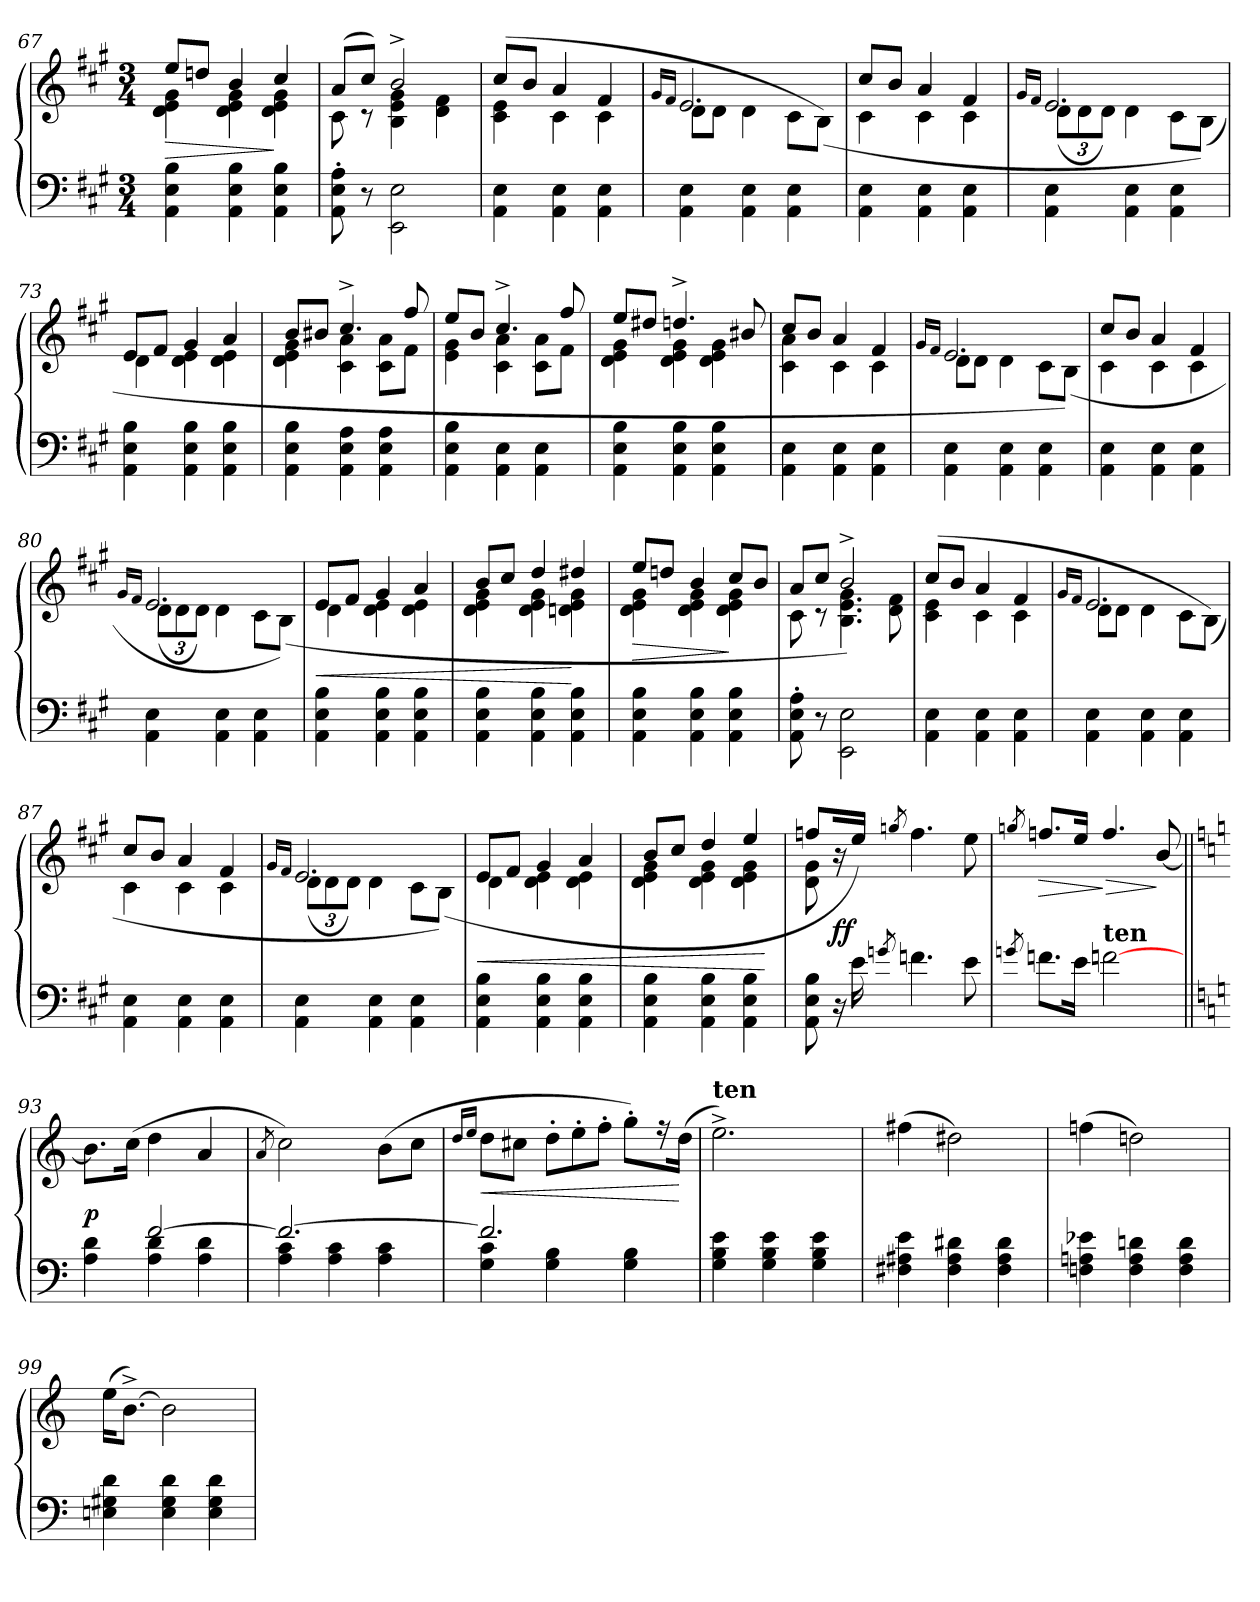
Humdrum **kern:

**kern	**kern	**dynam
*part1	*part1	*part1
*staff2	*staff1	*staff1/2
*clefF4	*clefG2	*
*k[f#c#g#]	*k[f#c#g#]	*
*M3/4	*M3/4	*
=67	=67	=67
*	*^	*
4AA 4E 4B	8eeL	4d 4e 4g#	>
.	8ddnJ	.	.
4AA 4E 4B	4b	4d 4e 4g#	.
4AA 4E 4B	4cc#	4d 4e 4g#	]
=68	=68	=68	=68
8AA' 8E' 8A'	(<8aL	8c#	.
8r	8cc#J)	8r	.
2EE\ 2E\	2b^	4B 4e 4g#	.
.	.	4d 4f#	.
=69	=69	=69	=69
4AA\ 4E\	(8cc#L	4c# 4e	.
.	8bJ	.	.
4AA\ 4E\	4a	4c#	.
4AA\ 4E\	4f#	4c#	.
=70	=70	=70	=70
.	16qg#/LL	.	.
.	16qf#/JJ	.	.
4AA\ 4E\	2.e	8dL	.
.	.	8dJ	.
4AA\ 4E\	.	4d	.
4AA\ 4E\	.	8c#L	.
.	.	(>8BJ)	.
=71	=71	=71	=71
4AA\ 4E\	8cc#L	4c#	.
.	8bJ	.	.
4AA\ 4E\	4a	4c#	.
4AA\ 4E\	4f#	4c#	.
=72	=72	=72	=72
.	16qg#/LL	.	.
.	16qf#/JJ	.	.
4AA\ 4E\	2.e	(12dL	.
.	.	12d	.
.	.	12dJ)	.
4AA\ 4E\	.	4d	.
4AA\ 4E\	.	8c#L	.
.	.	(>8BJ)	.
=73	=73	=73	=73
4AA 4E 4B	8eL	4d	.
.	8f#J	.	.
4AA 4E 4B	4g#	4d 4e	.
4AA 4E 4B	4a	4d 4e	.
=74	=74	=74	=74
4AA 4E 4B	8bL	4d 4e 4g#	.
.	8b#XJ	.	.
4AA 4E 4A	4.cc#^	4c# 4a	.
4AA 4E 4A	.	8c# 8aL	.
.	8ff#	8f#J	.
=75	=75	=75	=75
4AA 4E 4B	8eeL	4e 4g#	.
.	8bJ	.	.
4AA\ 4E\	4.cc#^	4c# 4a	.
4AA\ 4E\	.	8c# 8aL	.
.	8ff#	8f#J	.
=76	=76	=76	=76
4AA 4E 4B	8eeL	4d 4e 4g#	.
.	8dd#XJ	.	.
4AA 4E 4B	4.ddn^	4d 4e 4g#	.
4AA 4E 4B	.	4d 4e 4g#	.
.	8b#X	.	.
=77	=77	=77	=77
4AA\ 4E\	8cc#L	4c# 4a	.
.	8bJ	.	.
4AA\ 4E\	4a	4c#	.
4AA\ 4E\	4f#	4c#	.
=78	=78	=78	=78
.	16qg#/LL	.	.
.	16qf#/JJ	.	.
4AA\ 4E\	2.e	8dL	.
.	.	8dJ	.
4AA\ 4E\	.	4d	.
4AA\ 4E\	.	8c#L	.
.	.	(>8BJ)	.
=79	=79	=79	=79
4AA\ 4E\	8cc#L	4c#	.
.	8bJ	.	.
4AA\ 4E\	4a	4c#	.
4AA\ 4E\	4f#	4c#	.
=80	=80	=80	=80
.	16qg#/LL	.	.
.	16qf#/JJ	.	.
4AA\ 4E\	2.e	(12dL	.
.	.	12d	.
.	.	12dJ)	.
4AA\ 4E\	.	4d	.
4AA\ 4E\	.	8c#L	.
.	.	(>8BJ)	.
=81	=81	=81	=81
4AA 4E 4B	8eL	4d	<
.	8f#J	.	.
4AA 4E 4B	4g#	4d 4e	.
4AA 4E 4B	4a	4d 4e	.
=82	=82	=82	=82
4AA 4E 4B	8bL	4d 4e 4g#	.
.	8cc#J	.	.
4AA 4E 4B	4dd	4d 4e 4g#	.
4AA 4E 4B	4dd#X	4dn 4e 4g#	[
=83	=83	=83	=83
4AA 4E 4B	8ee/L	4d 4e 4g#	>
.	8ddn/J	.	.
4AA 4E 4B	4b	4d 4e 4g#	.
4AA 4E 4B	8cc#L	4d 4e 4g#	]
.	8bJ	.	.
=84	=84	=84	=84
8AA' 8E' 8A'	8aL	8c#	.
8r	8cc#J	8r	.
2EE\ 2E\	2b^)	4.B 4.e 4.g#	.
.	.	8d 8f#	.
=85	=85	=85	=85
4AA\ 4E\	(8cc#L	4c# 4e	.
.	8bJ	.	.
4AA\ 4E\	4a	4c#	.
4AA\ 4E\	4f#	4c#	.
=86	=86	=86	=86
.	16qg#/LL	.	.
.	16qf#/JJ	.	.
4AA\ 4E\	2.e	8dL	.
.	.	8dJ	.
4AA\ 4E\	.	4d	.
4AA\ 4E\	.	8c#L	.
.	.	(>8BJ)	.
=87	=87	=87	=87
4AA\ 4E\	8cc#L	4c#	.
.	8bJ	.	.
4AA\ 4E\	4a	4c#	.
4AA\ 4E\	4f#	4c#	.
=88	=88	=88	=88
.	16qg#/LL	.	.
.	16qf#/JJ	.	.
4AA\ 4E\	2.e	(12dL	.
.	.	12d	.
.	.	12dJ)	.
4AA\ 4E\	.	4d	.
4AA\ 4E\	.	8c#L	.
.	.	(>8BJ)	.
=89	=89	=89	=89
4AA 4E 4B	8eL	4d	<
.	8f#J	.	.
4AA 4E 4B	4g#	4d 4e	.
4AA 4E 4B	4a	4d 4e	.
=90	=90	=90	=90
4AA 4E 4B	8bL	4d 4e 4g#	.
.	8cc#J	.	.
4AA 4E 4B	4dd	4d 4e 4g#	.
4AA 4E 4B	4ee	4d 4e 4g#	.
*	*v	*v	*
.	.	[
=91	=91	=91
*	*^	*
8AA 8E 8B	8ffnL	8d 8g#	.
16r	16ryy	16r	ff
16e\	16eeJk)	16ryy	.
8qgn/	8qggn/	.	.
4.fn\	4.ff	2ryy	.
8e\	8ee	.	.
*	*v	*v	*
=92	=92	=92
8qgn/	8qggn/	.
8.fn\L	8.ffn/L	>
16e\Jk	16ee/Jk	.
!LO:TX:a:B:t=ten	!	!
[2fn	4.ff/	] >
.	[8b/	]
=93||	=93||	=93||
*k[]	*k[]	*
*^	*	*
4ryy	4A 4d	8.bL]	p
.	.	(16ccJk	.
[2f	4A 4d	4dd	.
.	4A 4d	4a	.
=94	=94	=94	=94
.	.	8qa/	.
2.f_	4A 4c	2cc)	.
.	4A 4c	.	.
.	4A 4c	(8bL	.
.	.	8ccJ	.
=95	=95	=95	=95
.	.	16qdd/LL	.
.	.	16qee/JJ	.
2.f]	4G 4c	8ddL	<
.	.	8cc#XJ	.
*	*	*Xtuplet	*
.	4G 4B	12dd'L	.
.	.	12ee'	.
.	.	12ff'J	.
.	4G 4B	8gg'L)	.
.	.	16r	.
.	.	(16ddJk	[
*v	*v	*	*
=96	=96	=96
!	!LO:TX:a:B:t=ten	!
4G 4B 4e	2.ee^<)	.
4G 4B 4e	.	.
4G 4B 4e	.	.
=97	=97	=97
4F#X 4A#X 4e	(4ff#X	.
4F# 4A# 4d#X	2dd#X)	.
4F# 4A# 4d#	.	.
=98	=98	=98
4Fn 4An 4e-X	(4ffn	.
4F 4A 4dn	2ddn)	.
4F 4A 4d	.	.
=99	=99	=99
4En 4G#X 4d	(16eeKL	.
.	[8.b^<J)	.
4E 4G# 4d	2b]	.
4E 4G# 4d	.	.
=	=	=
*-	*-	*-
